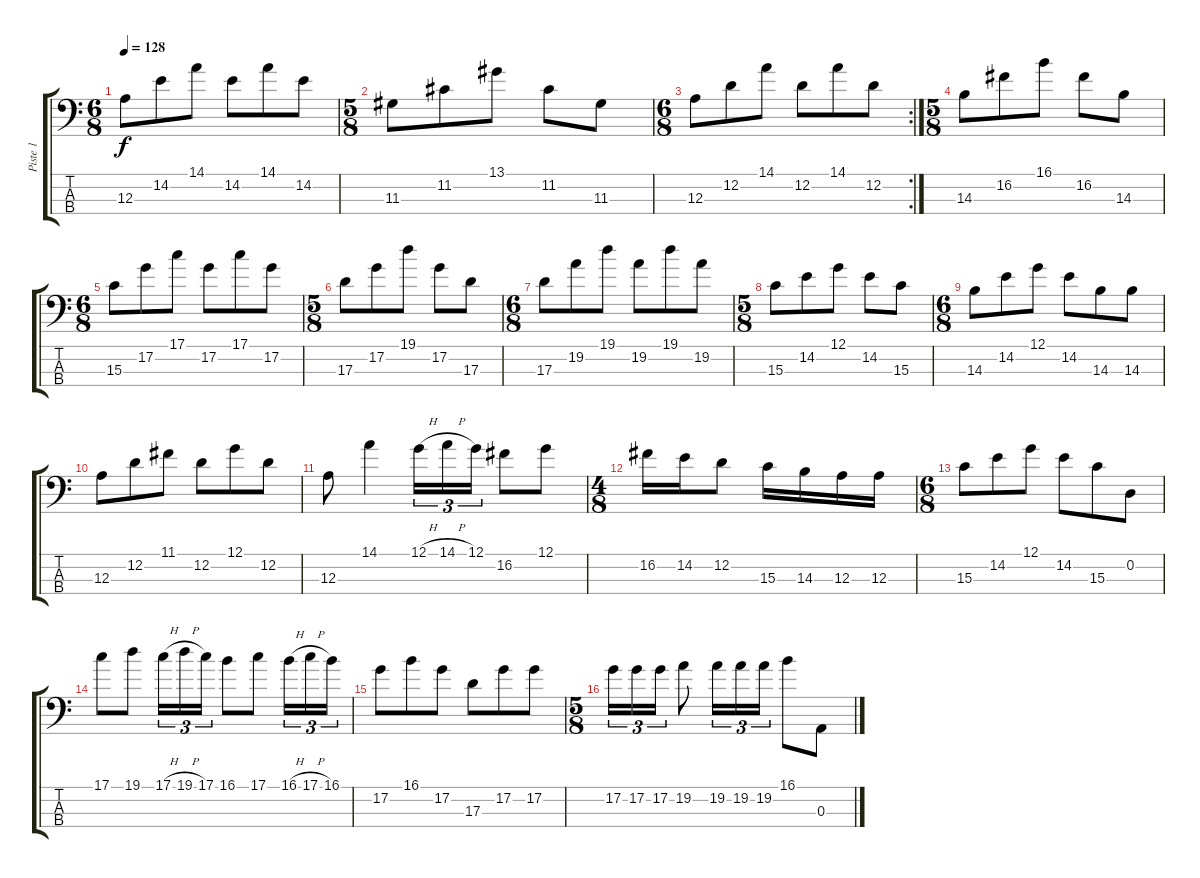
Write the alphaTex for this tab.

\track ("Piste 1" "Piste 1") {instrument distortionguitar}
\staff {score tabs}
\tuning (G2 D2 A1 E1) {hide}
\ts (6 8)
\tempo 128
\clef f4
\ks c
12.3.8{dy f} 14.2.8 14.1.8 14.2.8 14.1.8 14.2.8 |
\ts (5 8)
11.3.8 11.2.8 13.1.8 11.2.8 11.3.8 |
\rc 2
\ts (6 8)
12.3.8 12.2.8 14.1.8 12.2.8 14.1.8 12.2.8 |
\ts (5 8)
14.3.8 16.2.8 16.1.8 16.2.8 14.3.8 |
\ts (6 8)
15.3.8 17.2.8 17.1.8 17.2.8 17.1.8 17.2.8 |
\ts (5 8)
17.3.8 17.2.8 19.1.8 17.2.8 17.3.8 |
\ts (6 8)
17.3.8 19.2.8 19.1.8 19.2.8 19.1.8 19.2.8 |
\ts (5 8)
15.3.8 14.2.8 12.1.8 14.2.8 15.3.8 |
\ts (6 8)
14.3.8 14.2.8 12.1.8 14.2.8 14.3.8 14.3.8 |
12.3.8 12.2.8 11.1.8 12.2.8 12.1.8 12.2.8 |
12.3.8 14.1.4 12.1{h}.16{tu (3 2)} 14.1{h}.16{tu (3 2)} 12.1.16{tu (3 2)} 16.2.8 12.1.8 |
\ts (4 8)
16.2.16 14.2.16 12.2.8 15.3.16 14.3.16 12.3.16 12.3.16 |
\ts (6 8)
15.3.8 14.2.8 12.1.8 14.2.8 15.3.8 0.2.8 |
17.1.8 19.1.8 17.1{h}.16{tu (3 2)} 19.1{h}.16{tu (3 2)} 17.1.16{tu (3 2)} 16.1.8 17.1.8 16.1{h}.16{tu (3 2)} 17.1{h}.16{tu (3 2)} 16.1.16{tu (3 2)} |
17.2.8 16.1.8 17.2.8 17.3.8 17.2.8 17.2.8 |
\ts (5 8)
17.2.16{tu (3 2)} 17.2.16{tu (3 2)} 17.2.16{tu (3 2)} 19.2.8 19.2.16{tu (3 2)} 19.2.16{tu (3 2)} 19.2.16{tu (3 2)} 16.1.8 0.3.8
